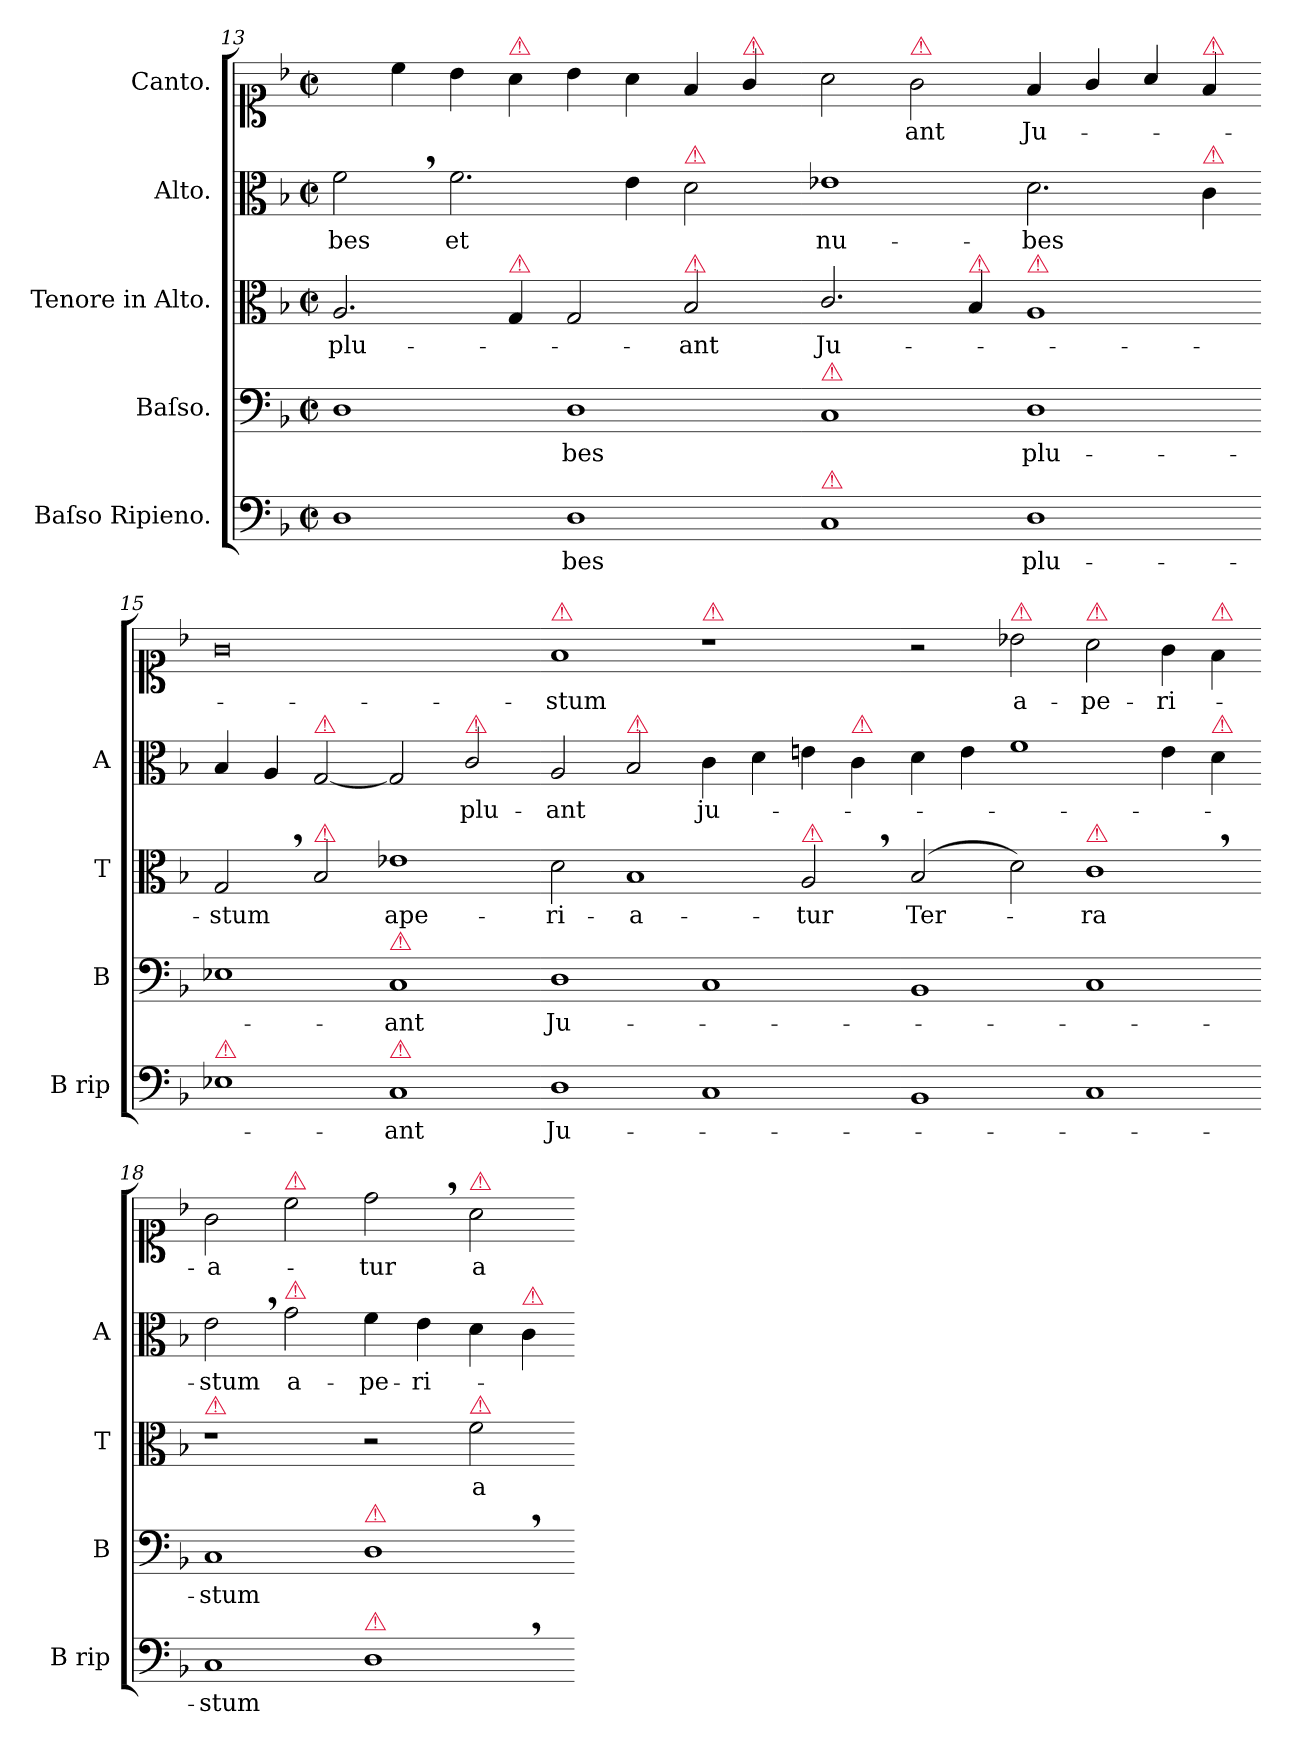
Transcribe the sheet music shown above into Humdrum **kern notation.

**kern	**text	**kern	**text	**kern	**text	**kern	**text	**kern	**text
*part5	*part5	*part4	*part4	*part3	*part3	*part2	*part2	*part1	*part1
*staff5	*staff5	*staff4	*staff4	*staff3	*staff3	*staff2	*staff2	*staff1	*staff1
*I"Baſso Ripieno.	*	*I"Baſso.	*	*I"Tenore in Alto.	*	*I"Alto.	*	*I"Canto.	*
*I'B rip	*	*I'B	*	*I'T	*	*I'A	*	*	*
*clefF4	*	*clefF4	*	*clefC3	*	*clefC3	*	*clefC1	*
*k[b-]	*	*k[b-]	*	*k[b-]	*	*k[b-]	*	*k[b-]	*
*M1/2	*	*M1/2	*	*M1/2	*	*M1/2	*	*M1/2	*
*met(c|)	*	*met(c|)	*	*met(c|)	*	*met(c|)	*	*met(c|)	*
=13	=13	=13	=13	=13	=13	=13	=13	=13	=13
1D	.	1D	.	2.A/	plu-	2f,\	-bes	4ryy	.
.	.	.	.	.	.	.	.	4cc\	.
.	.	.	.	.	.	2.f\	et	4b-\	.
!	!	!	!	!	!	!	!	!LO:TX:a:color=crimson:t=⚠	!
!	!	!	!	!LO:TX:a:color=crimson:t=⚠	!	!	!	!	!
.	.	.	.	4G/	.	.	.	4a\	.
1D	bes	1D	bes	2G/	.	.	.	4b-\	.
.	.	.	.	.	.	4e\	.	4a\	.
!	!	!	!	!	!	!LO:TX:a:color=crimson:t=⚠	!	!	!
!	!	!	!	!LO:TX:a:color=crimson:t=⚠	!	!	!	!	!
.	.	.	.	2B-/	-ant	2d\	.	4f/	.
!	!	!	!	!	!	!	!	!LO:TX:a:color=crimson:t=⚠	!
.	.	.	.	.	.	.	.	4g/	.
=14-	=14-	=14-	=14-	=14-	=14-	=14-	=14-	=14-	=14-
!	!	!LO:TX:a:color=crimson:t=⚠	!	!	!	!	!	!	!
!LO:TX:a:color=crimson:t=⚠	!	!	!	!	!	!	!	!	!
1C	.	1C	.	2.c/	Ju-	1e-X	nu-	2a\	.
!	!	!	!	!	!	!	!	!LO:TX:a:color=crimson:t=⚠	!
.	.	.	.	.	.	.	.	2g\	-ant
!	!	!	!	!LO:TX:a:color=crimson:t=⚠	!	!	!	!	!
.	.	.	.	4B-/	.	.	.	.	.
!	!	!	!	!LO:TX:a:color=crimson:t=⚠	!	!	!	!	!
1D	plu-	1D	plu-	1A	.	2.d\	-bes	4f/	Ju-
.	.	.	.	.	.	.	.	4g/	.
.	.	.	.	.	.	.	.	4a/	.
!	!	!	!	!	!	!	!	!LO:TX:a:color=crimson:t=⚠	!
!	!	!	!	!	!	!LO:TX:a:color=crimson:t=⚠	!	!	!
.	.	.	.	.	.	4c\	.	4f/	.
=15-	=15-	=15-	=15-	=15-	=15-	=15-	=15-	=15-	=15-
!LO:TX:a:color=crimson:t=⚠	!	!	!	!	!	!	!	!	!
1E-X	.	1E-X	.	2G,/	-stum	4B-/	.	0g	.
.	.	.	.	.	.	4A/	.	.	.
!	!	!	!	!	!	!LO:TX:a:color=crimson:t=⚠	!	!	!
!	!	!	!	!LO:TX:a:color=crimson:t=⚠	!	!	!	!	!
.	.	.	.	2B-/	.	[2G/	.	.	.
!	!	!LO:TX:a:color=crimson:t=⚠	!	!	!	!	!	!	!
!LO:TX:a:color=crimson:t=⚠	!	!	!	!	!	!	!	!	!
1C	-ant	1C	-ant	1e-X	ape-	2G/]	.	.	.
!	!	!	!	!	!	!LO:TX:a:color=crimson:t=⚠	!	!	!
.	.	.	.	.	.	2c/	plu-	.	.
=16-	=16-	=16-	=16-	=16-	=16-	=16-	=16-	=16-	=16-
!	!	!	!	!	!	!	!	!LO:TX:a:color=crimson:t=⚠	!
1D	Ju-	1D	Ju-	2d\	-ri-	2A/	-ant	1f	-stum
!	!	!	!	!	!	!LO:TX:a:color=crimson:t=⚠	!	!	!
.	.	.	.	1B-/	-a-	2B-/	.	.	.
!	!	!	!	!	!	!	!	!LO:TX:a:color=crimson:t=⚠	!
1C	.	1C	.	.	.	4c\	ju-	1r	.
.	.	.	.	.	.	4d\	.	.	.
!	!	!	!	!LO:TX:a:color=crimson:t=⚠	!	!	!	!	!
.	.	.	.	2A,/	-tur	4en\	.	.	.
!	!	!	!	!	!	!LO:TX:a:color=crimson:t=⚠	!	!	!
.	.	.	.	.	.	4c\	.	.	.
=17-	=17-	=17-	=17-	=17-	=17-	=17-	=17-	=17-	=17-
1BB-	.	1BB-	.	(>2B-/	Ter-	4d\	.	2r	.
.	.	.	.	.	.	4e\	.	.	.
!	!	!	!	!	!	!	!	!LO:TX:a:color=crimson:t=⚠	!
.	.	.	.	2d\)	.	1f\	.	2b-X\	a-
!	!	!	!	!	!	!	!	!LO:TX:a:color=crimson:t=⚠	!
!	!	!	!	!LO:TX:a:color=crimson:t=⚠	!	!	!	!	!
1C	.	1C	.	1c,	-ra	.	.	2a\	-pe-
.	.	.	.	.	.	4e\	.	4g\	-ri-
!	!	!	!	!	!	!	!	!LO:TX:a:color=crimson:t=⚠	!
!	!	!	!	!	!	!LO:TX:a:color=crimson:t=⚠	!	!	!
.	.	.	.	.	.	4d\	.	4f\	.
=18-	=18-	=18-	=18-	=18-	=18-	=18-	=18-	=18-	=18-
!	!	!	!	!LO:TX:a:color=crimson:t=⚠	!	!	!	!	!
1C	-stum	1C	-stum	1r	.	2e,\	-stum	2g\	-a-
!	!	!	!	!	!	!	!	!LO:TX:a:color=crimson:t=⚠	!
!	!	!	!	!	!	!LO:TX:a:color=crimson:t=⚠	!	!	!
.	.	.	.	.	.	2g\	a-	2cc\	.
!	!	!LO:TX:a:color=crimson:t=⚠	!	!	!	!	!	!	!
!LO:TX:a:color=crimson:t=⚠	!	!	!	!	!	!	!	!	!
1D,	.	1D,	.	2r	.	4f\	-pe-	2dd,\	-tur
.	.	.	.	.	.	4e\	-ri-	.	.
!	!	!	!	!	!	!	!	!LO:TX:a:color=crimson:t=⚠	!
!	!	!	!	!LO:TX:a:color=crimson:t=⚠	!	!	!	!	!
.	.	.	.	2f\	a-	4d\	.	2a\	a-
!	!	!	!	!	!	!LO:TX:a:color=crimson:t=⚠	!	!	!
.	.	.	.	.	.	4c\	.	.	.
=-	=-	=-	=-	=-	=-	=-	=-	=-	=-
*-	*-	*-	*-	*-	*-	*-	*-	*-	*-
